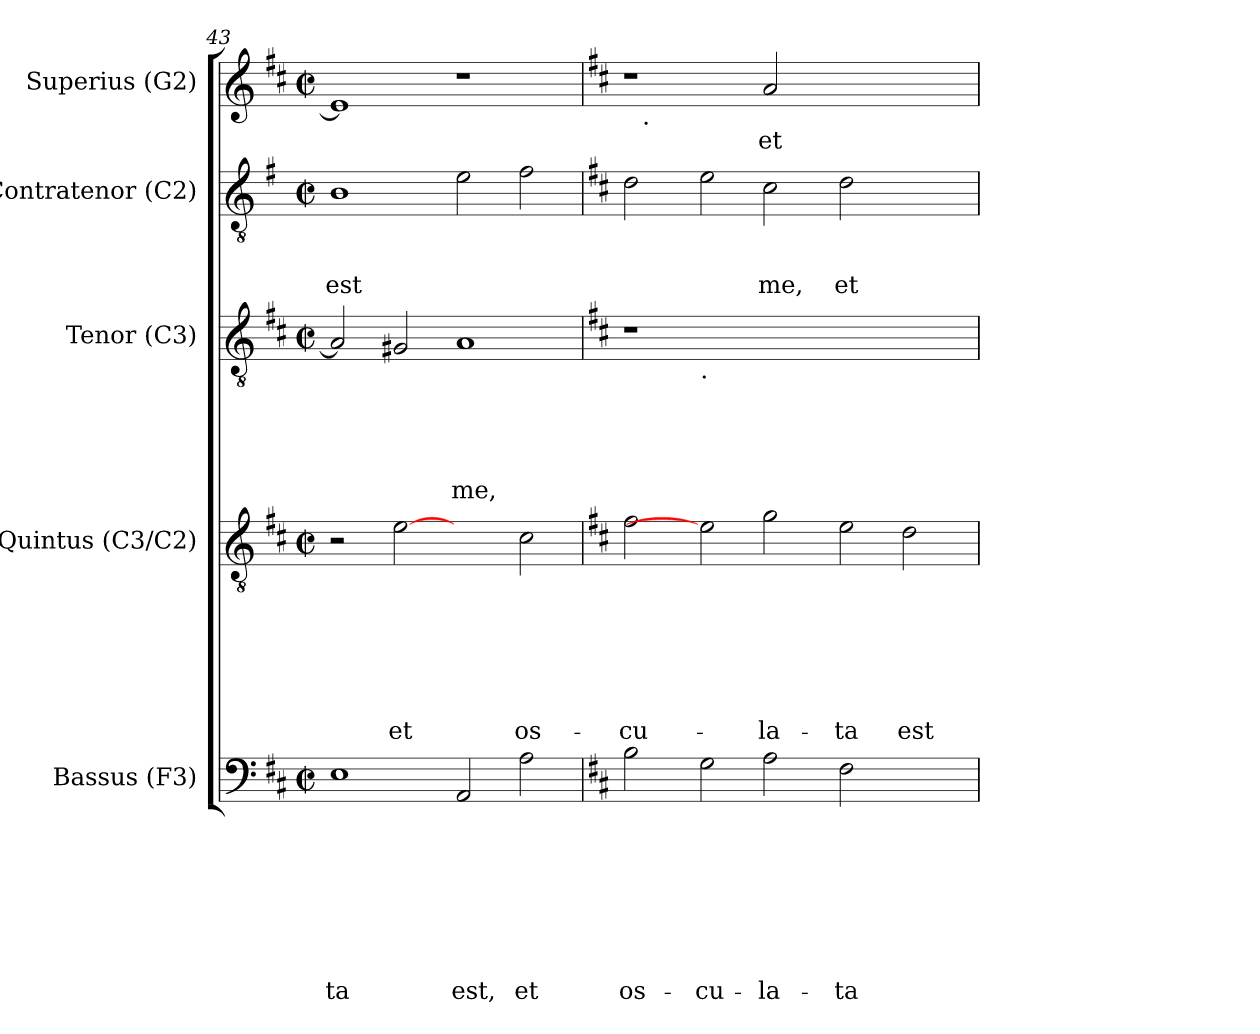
**kern	**text	**text	**text	**text	**text	**text	**text	**text	**kern	**text	**text	**text	**text	**text	**text	**text	**kern	**text	**text	**text	**text	**text	**kern	**text	**text	**text	**kern	**text
*part5	*part5	*part5	*part5	*part5	*part5	*part5	*part5	*part5	*part4	*part4	*part4	*part4	*part4	*part4	*part4	*part4	*part3	*part3	*part3	*part3	*part3	*part3	*part2	*part2	*part2	*part2	*part1	*part1
*staff5	*staff5	*staff5	*staff5	*staff5	*staff5	*staff5	*staff5	*staff5	*staff4	*staff4	*staff4	*staff4	*staff4	*staff4	*staff4	*staff4	*staff3	*staff3	*staff3	*staff3	*staff3	*staff3	*staff2	*staff2	*staff2	*staff2	*staff1	*staff1
*I"Bassus (F3)	*	*	*	*	*	*	*	*	*I"Quintus (C3/C2)	*	*	*	*	*	*	*	*I"Tenor (C3)	*	*	*	*	*	*I"Contratenor (C2)	*	*	*	*I"Superius (G2)	*
*I'B.	*	*	*	*	*	*	*	*	*I'Q.	*	*	*	*	*	*	*	*I'T.	*	*	*	*	*	*I'Ct.	*	*	*	*I'S.	*
*clefF4	*	*	*	*	*	*	*	*	*clefGv2	*	*	*	*	*	*	*	*clefGv2	*	*	*	*	*	*clefGv2	*	*	*	*clefG2	*
*k[f#c#]	*	*	*	*	*	*	*	*	*k[f#c#]	*	*	*	*	*	*	*	*k[f#c#]	*	*	*	*	*	*k[f#]	*	*	*	*k[f#c#]	*
*D:	*	*	*	*	*	*	*	*	*D:	*	*	*	*	*	*	*	*D:	*	*	*	*	*	*G:	*	*	*	*D:	*
*M2/2	*	*	*	*	*	*	*	*	*M2/2	*	*	*	*	*	*	*	*M2/2	*	*	*	*	*	*M2/2	*	*	*	*M2/2	*
*met(c|)	*	*	*	*	*	*	*	*	*met(c|)	*	*	*	*	*	*	*	*met(c|)	*	*	*	*	*	*met(c|)	*	*	*	*met(c|)	*
=43	=43	=43	=43	=43	=43	=43	=43	=43	=43	=43	=43	=43	=43	=43	=43	=43	=43	=43	=43	=43	=43	=43	=43	=43	=43	=43	=43	=43
!	!	!	!	!	!	!	!	!LO:LY:b	!	!	!	!	!	!	!	!	!	!	!	!	!	!	!	!	!	!LO:LY:b	!	!
1E	.	.	.	.	.	.	.	-ta	2r	.	.	.	.	.	.	.	2A/]	.	.	.	.	.	1B	.	.	est	1e]	.
!	!	!	!	!	!	!	!	!	!	!	!	!	!	!	!	!LO:LY:b	!	!	!	!	!	!	!	!	!	!	!	!
.	.	.	.	.	.	.	.	.	[2e	.	.	.	.	.	.	et	2G#/	.	.	.	.	.	.	.	.	.	.	.
!	!	!	!	!	!	!	!	!LO:LY:b	!	!	!	!	!	!	!	!	!	!	!	!	!	!LO:LY:b	!	!	!	!	!	!
2AA/	.	.	.	.	.	.	.	est,	2ryy	.	.	.	.	.	.	.	1A	.	.	.	.	me,	2e\	.	.	.	1r	.
!	!	!	!	!	!	!	!	!LO:LY:b	!	!	!	!	!	!	!	!LO:LY:b	!	!	!	!	!	!	!	!	!	!	!	!
2A\	.	.	.	.	.	.	.	et	2c#\	.	.	.	.	.	.	os-	.	.	.	.	.	.	2f#\	.	.	.	.	.
!!LO:LB:g=z
=44	=44	=44	=44	=44	=44	=44	=44	=44	=44	=44	=44	=44	=44	=44	=44	=44	=44	=44	=44	=44	=44	=44	=44	=44	=44	=44	=44	=44
*	*	*	*	*	*	*	*	*	*	*	*	*	*	*	*	*	*	*	*	*	*	*	*k[f#c#]	*	*	*	*	*
*	*	*	*	*	*	*	*	*	*	*	*	*	*	*	*	*	*	*	*	*	*	*	*D:	*	*	*	*	*
!	!	!	!	!	!	!	!	!LO:LY:b	!	!	!	!	!	!	!	!LO:LY:b	!	!	!	!	!	!	!	!	!	!	!	!
*	*	*	*	*	*	*	*	*	*	*	*	*	*	*	*	*	*^	*	*	*	*	*	*	*	*	*	*^	*
2B\	.	.	.	.	.	.	.	os-	2f#\	.	.	.	.	.	.	-cu-	1r	2ryy	.	.	.	.	.	2d\	.	.	.	1r	16ryy	.
!	!	!	!	!	!	!	!	!	!	!	!	!	!	!	!	!	!	!	!	!	!	!	!	!	!	!	!	!	!LO:TX:b:t=.	!
.	.	.	.	.	.	.	.	.	.	.	.	.	.	.	.	.	.	.	.	.	.	.	.	.	.	.	.	.	1ryy	.
!	!	!	!	!	!	!	!	!	!	!	!	!	!	!	!	!	!	!LO:TX:b:t=.	!	!	!	!	!	!	!	!	!	!	!	!
!	!	!	!	!	!	!	!	!LO:LY:b	!	!	!	!	!	!	!	!	!	!	!	!	!	!	!	!	!	!	!	!	!	!
2G\	.	.	.	.	.	.	.	-cu-	2e]	.	.	.	.	.	.	.	.	0ryy	.	.	.	.	.	2e\	.	.	.	.	.	.
!	!	!	!	!	!	!	!	!LO:LY:b	!	!	!	!	!	!	!	!LO:LY:b	!	!	!	!	!	!	!	!	!	!	!LO:LY:b	!	!	!LO:LY:b
2A\	.	.	.	.	.	.	.	-la-	2g\	.	.	.	.	.	.	-la-	1.ryy	.	.	.	.	.	.	2c#\	.	.	me,	2a/	.	et
.	.	.	.	.	.	.	.	.	.	.	.	.	.	.	.	.	.	.	.	.	.	.	.	.	.	.	.	.	1ryy	.
!	!	!	!	!	!	!	!	!LO:LY:b	!	!	!	!	!	!	!	!LO:LY:b	!	!	!	!	!	!	!	!	!	!	!LO:LY:b	!	!	!
2F#\	.	.	.	.	.	.	.	-ta	2e\	.	.	.	.	.	.	-ta	.	.	.	.	.	.	.	2d\	.	.	et	1ryy	.	.
!	!	!	!	!	!	!	!	!	!	!	!	!	!	!	!	!LO:LY:b	!	!	!	!	!	!	!	!	!	!	!	!	!	!
2ryy	.	.	.	.	.	.	.	.	2d\	.	.	.	.	.	.	est	.	.	.	.	.	.	.	2ryy	.	.	.	.	.	.
.	.	.	.	.	.	.	.	.	.	.	.	.	.	.	.	.	.	.	.	.	.	.	.	.	.	.	.	.	4..ryy	.
*	*	*	*	*	*	*	*	*	*	*	*	*	*	*	*	*	*v	*v	*	*	*	*	*	*	*	*	*	*v	*v	*
=	=	=	=	=	=	=	=	=	=	=	=	=	=	=	=	=	=	=	=	=	=	=	=	=	=	=	=	=
*-	*-	*-	*-	*-	*-	*-	*-	*-	*-	*-	*-	*-	*-	*-	*-	*-	*-	*-	*-	*-	*-	*-	*-	*-	*-	*-	*-	*-
